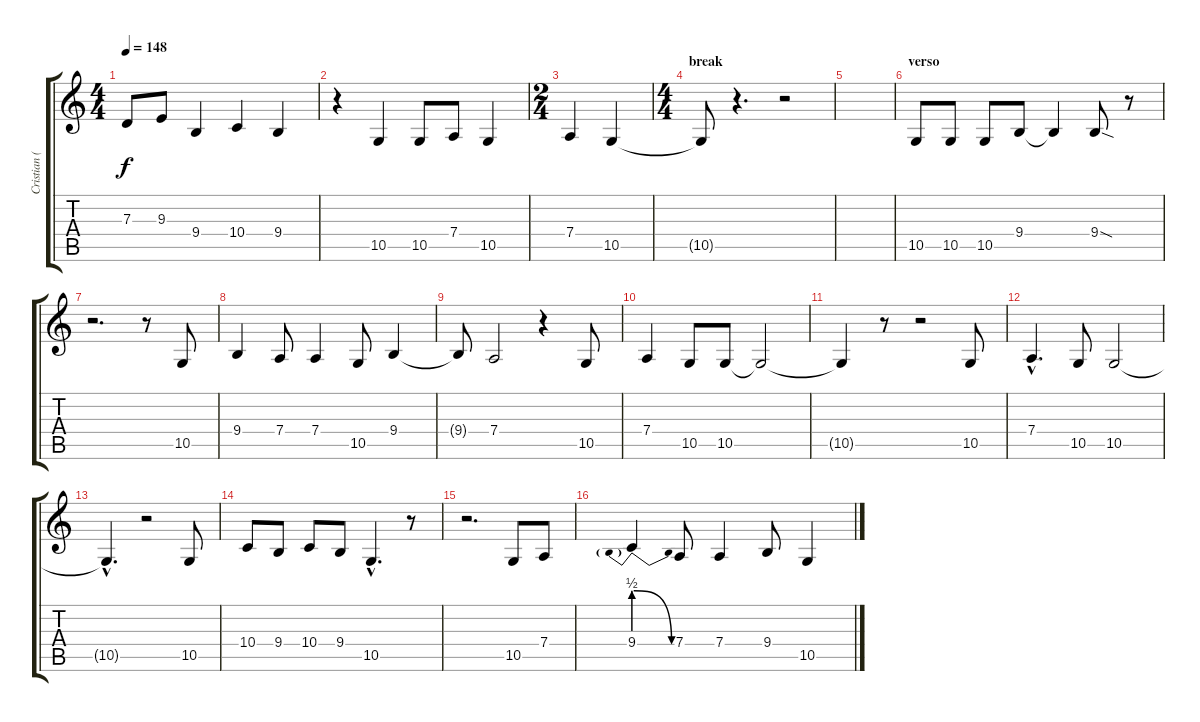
\track ("Cristian (voz)" "Cristian (") {instrument lead6voice}
\staff {score tabs}
\tuning (E4 B3 G3 D3 A2 E2) {hide}
\ts (4 4)
\tempo 148
\clef g2
\ks c
7.3.8{dy f} 9.3.8 9.4.4 10.4.4 9.4.4 |
r.4 10.5.4 10.5.8 7.4.8 10.5.4 |
\ts (2 4)
7.4.4 10.5.4 |
\ts (4 4)
\section ("" "break")
10.5{t}.8 r.4{d} r.2 |
|
\section ("" "verso")
10.5.8 10.5.8 10.5.8 9.4.8 9.4{t}.4 9.4{sod}.8 r.8 |
r.2{d} r.8 10.5.8 |
9.4.4 7.4.8 7.4.4 10.5.8 9.4.4 |
9.4{t}.8 7.4.2 r.4 10.5.8 |
7.4.4 10.5.8 10.5.8 10.5{t}.2 |
10.5{t}.4 r.8 r.2 10.5.8 |
7.4{hac}.4{d} 10.5.8 10.5.2 |
10.5{hac t}.4{d} r.2 10.5.8 |
10.4.8 9.4.8 10.4.8 9.4.8 10.5{hac}.4{d} r.8 |
r.2{d} 10.5.8 7.4.8 |
9.4{be (prebendrelease 0 2 60 0)}.4 7.4.8 7.4.4 9.4.8 10.5.4
